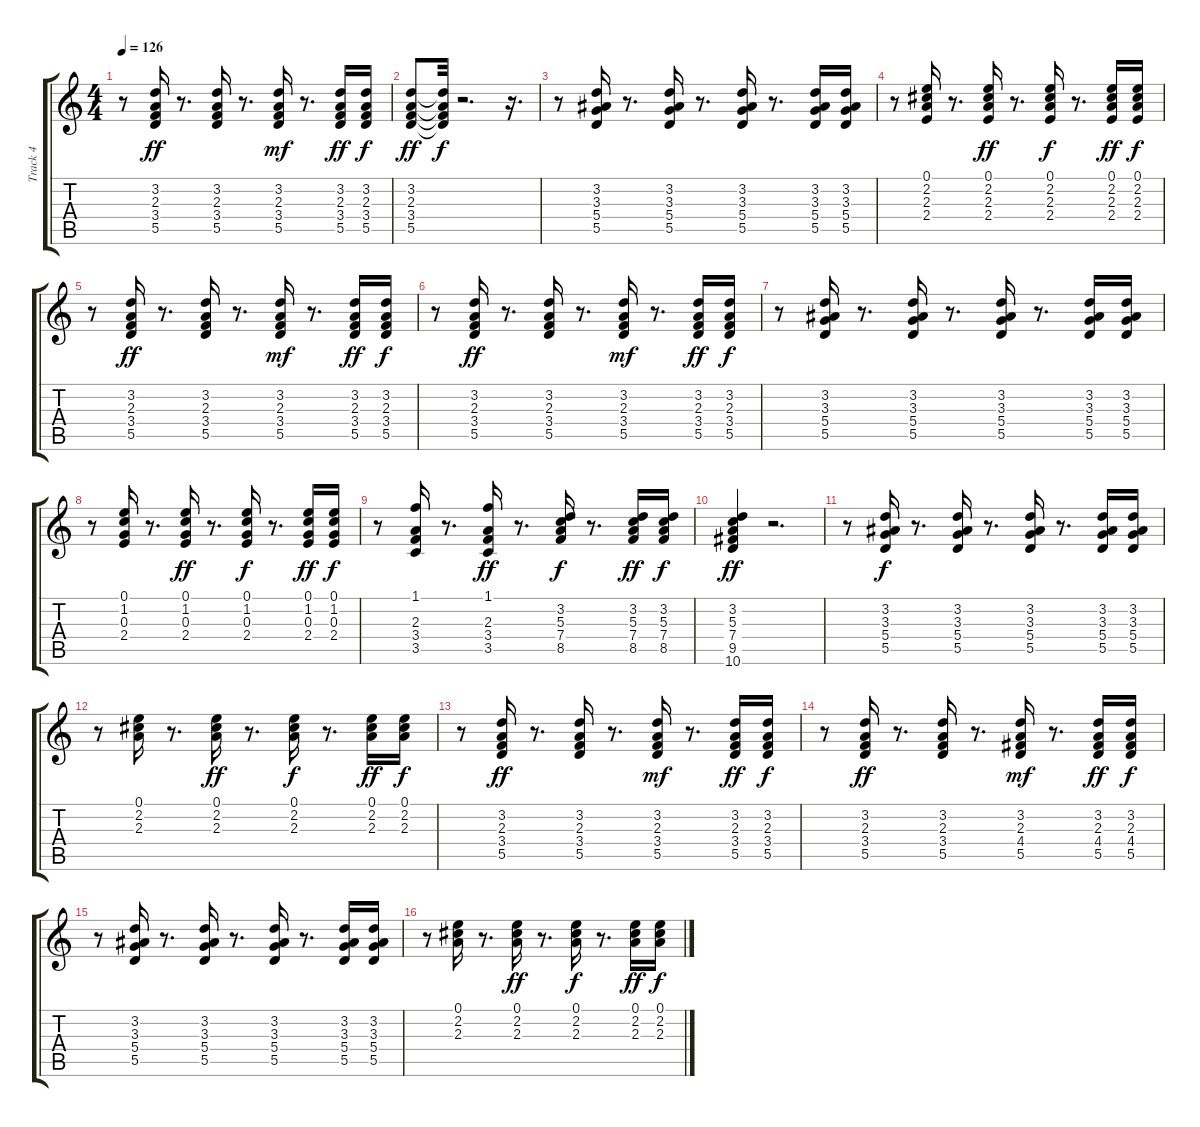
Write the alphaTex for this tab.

\track ("Track 4" "Track 4") {instrument acousticguitarsteel}
\staff {score tabs}
\tuning (E4 B3 G3 D3 A2 E2) {hide}
\ts (4 4)
\tempo 126
\clef g2
\ks c
r.8{dy f} (3.2 2.3 3.4 5.5).16{dy ff} r.8{d} (3.2 2.3 3.4 5.5).16 r.8{d} (3.2 2.3 3.4 5.5).16{dy mf} r.8{d} (3.2 2.3 3.4 5.5).16{dy ff} (3.2 2.3 3.4 5.5).16{dy f} |
(3.2 2.3 3.4 5.5).8{dy ff} (3.2{t} 2.3{t} 3.4{t} 5.5{t}).32{dy f} r.2{d} r.16{d} |
r.8 (3.2 3.3 5.4 5.5).16 r.8{d} (3.2 3.3 5.4 5.5).16 r.8{d} (3.2 3.3 5.4 5.5).16 r.8{d} (3.2 3.3 5.4 5.5).16 (3.2 3.3 5.4 5.5).16 |
r.8 (0.1 2.2 2.3 2.4).16 r.8{d} (0.1 2.2 2.3 2.4).16{dy ff} r.8{d} (0.1 2.2 2.3 2.4).16{dy f} r.8{d} (0.1 2.2 2.3 2.4).16{dy ff} (0.1 2.2 2.3 2.4).16{dy f} |
r.8 (3.2 2.3 3.4 5.5).16{dy ff} r.8{d} (3.2 2.3 3.4 5.5).16 r.8{d} (3.2 2.3 3.4 5.5).16{dy mf} r.8{d} (3.2 2.3 3.4 5.5).16{dy ff} (3.2 2.3 3.4 5.5).16{dy f} |
r.8 (3.2 2.3 3.4 5.5).16{dy ff} r.8{d} (3.2 2.3 3.4 5.5).16 r.8{d} (3.2 2.3 3.4 5.5).16{dy mf} r.8{d} (3.2 2.3 3.4 5.5).16{dy ff} (3.2 2.3 3.4 5.5).16{dy f} |
r.8 (3.2 3.3 5.4 5.5).16 r.8{d} (3.2 3.3 5.4 5.5).16 r.8{d} (3.2 3.3 5.4 5.5).16 r.8{d} (3.2 3.3 5.4 5.5).16 (3.2 3.3 5.4 5.5).16 |
r.8 (0.1 1.2 0.3 2.4).16 r.8{d} (0.1 1.2 0.3 2.4).16{dy ff} r.8{d} (0.1 1.2 0.3 2.4).16{dy f} r.8{d} (0.1 1.2 0.3 2.4).16{dy ff} (0.1 1.2 0.3 2.4).16{dy f} |
r.8 (1.1 2.3 3.4 3.5).16 r.8{d} (1.1 2.3 3.4 3.5).16{dy ff} r.8{d} (3.2 5.3 7.4 8.5).16{dy f} r.8{d} (3.2 5.3 7.4 8.5).16{dy ff} (3.2 5.3 7.4 8.5).16{dy f} |
(3.2 5.3 7.4 9.5 10.6).4{dy ff} r.2{d} |
r.8 (3.2 3.3 5.4 5.5).16{dy f} r.8{d} (3.2 3.3 5.4 5.5).16 r.8{d} (3.2 3.3 5.4 5.5).16 r.8{d} (3.2 3.3 5.4 5.5).16 (3.2 3.3 5.4 5.5).16 |
r.8 (0.1 2.2 2.3).16 r.8{d} (0.1 2.2 2.3).16{dy ff} r.8{d} (0.1 2.2 2.3).16{dy f} r.8{d} (0.1 2.2 2.3).16{dy ff} (0.1 2.2 2.3).16{dy f} |
r.8 (3.2 2.3 3.4 5.5).16{dy ff} r.8{d} (3.2 2.3 3.4 5.5).16 r.8{d} (3.2 2.3 3.4 5.5).16{dy mf} r.8{d} (3.2 2.3 3.4 5.5).16{dy ff} (3.2 2.3 3.4 5.5).16{dy f} |
r.8 (3.2 2.3 3.4 5.5).16{dy ff} r.8{d} (3.2 2.3 3.4 5.5).16 r.8{d} (3.2 2.3 4.4 5.5).16{dy mf} r.8{d} (3.2 2.3 4.4 5.5).16{dy ff} (3.2 2.3 4.4 5.5).16{dy f} |
r.8 (3.2 3.3 5.4 5.5).16 r.8{d} (3.2 3.3 5.4 5.5).16 r.8{d} (3.2 3.3 5.4 5.5).16 r.8{d} (3.2 3.3 5.4 5.5).16 (3.2 3.3 5.4 5.5).16 |
r.8 (0.1 2.2 2.3).16 r.8{d} (0.1 2.2 2.3).16{dy ff} r.8{d} (0.1 2.2 2.3).16{dy f} r.8{d} (0.1 2.2 2.3).16{dy ff} (0.1 2.2 2.3).16{dy f}
